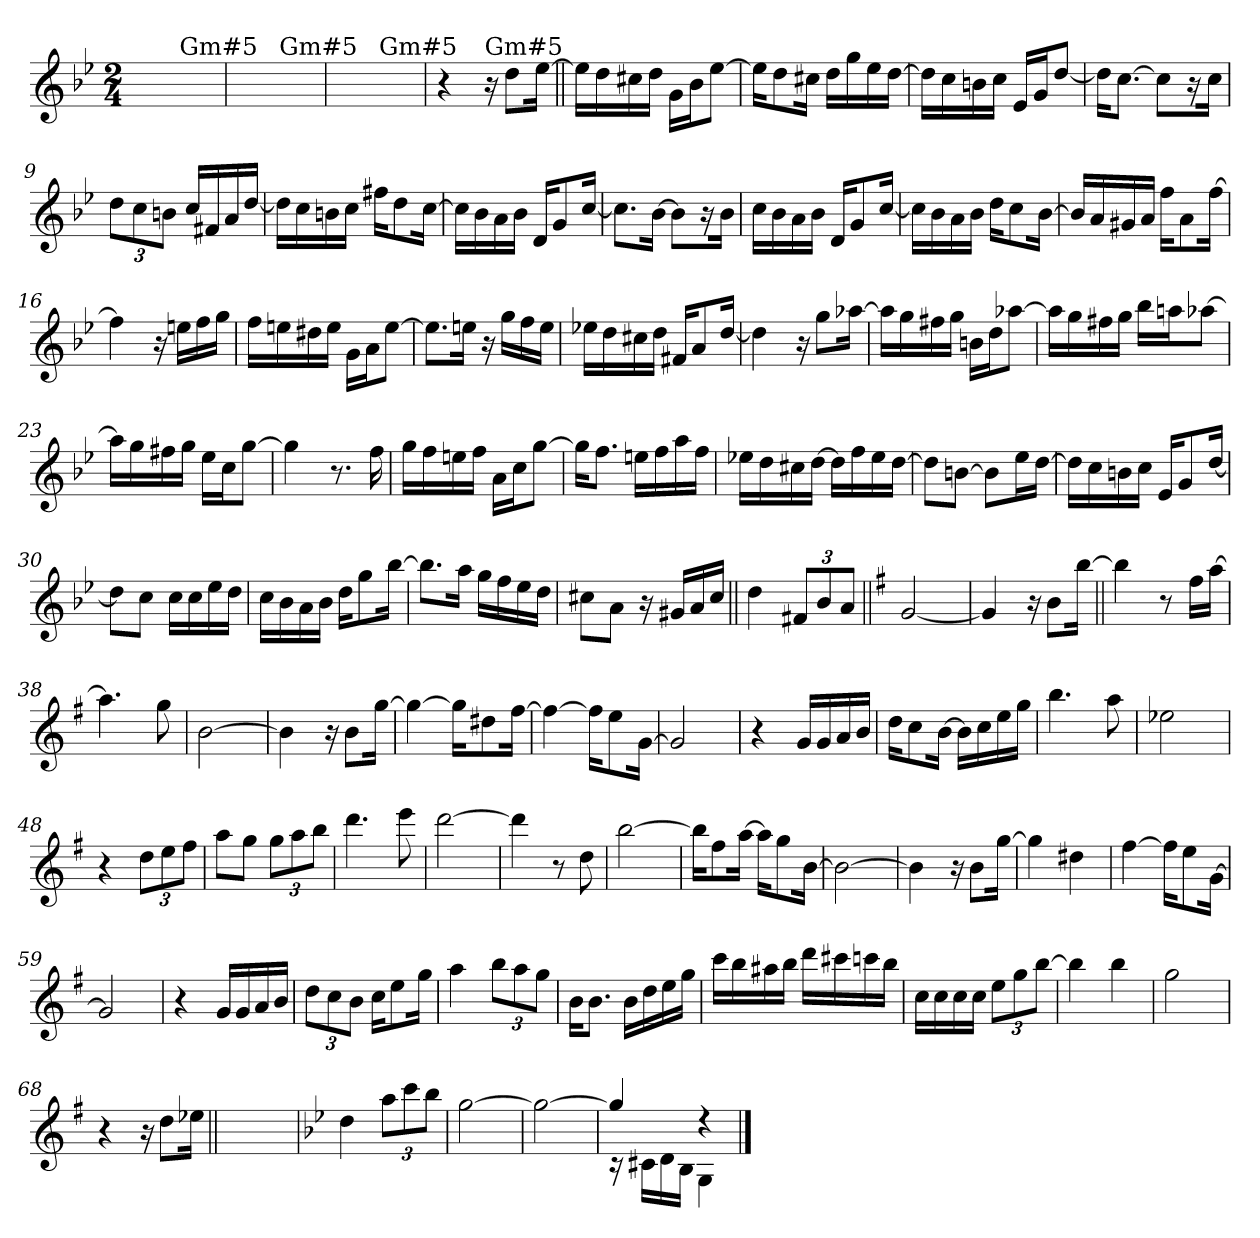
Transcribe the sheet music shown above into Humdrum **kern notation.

**kern
*part1
*staff1
*clefG2
*k[b-e-]
*B-:
*M2/4
=1
*^
2ryy	4ryy
!	!LO:TX:a:t=Gm#5
.	4ryy
=2	=2
2ryy	4ryy
!	!LO:TX:a:t=Gm#5
.	4ryy
=3	=3
2ryy	4ryy
!	!LO:TX:a:t=Gm#5
.	4ryy
*v	*v
=4
4r
!LO:TX:a:t=Gm#5
16r
8dd\L
[16ee-\Jk
!!LO:LB:g=z
=5||
16ee-\LL]
16dd\
16cc#X\
16dd\JJ
16g\LL
16b-\J
[8ee-\J
=6
16ee-\KL]
8dd\
16cc#X\Jk
16dd\LL
16gg\
16ee-\
[16dd\JJ
=7
16dd\LL]
16cc\
16bn\
16cc\JJ
16e-/LL
16g/J
[8dd/J
=8
16dd\KL]
[8.cc\J
8cc\L]
16r
16cc\Jk
=9
*Xbrackettup
12dd\L
12cc\
12bn\J
16cc/LL
16f#X/
16a/
[16dd/JJ
!!LO:LB:g=z
=10
16dd\LL]
16cc\
16bn\
16cc\JJ
16ff#X\KL
8dd\
[16cc\Jk
=11
16cc\LL]
16b-\
16a\
16b-\JJ
16d/KL
8g/
[16cc/Jk
=12
8.cc\L]
[16b-\Jk
8b-\L]
16r
16b-\Jk
=13
16cc\LL
16b-\
16a\
16b-\JJ
16d/KL
8g/
[16cc/Jk
=14
16cc\LL]
16b-\
16a\
16b-\JJ
16dd\KL
8cc\
[16b-\Jk
!!LO:LB:g=z
=15
16b-/LL]
16a/
16g#X/
16a/JJ
16ff\KL
8a\
[16ff\Jk
=16
4ff\]
16r
16een\LL
16ff\
16gg\JJ
=17
16ff\LL
16een\
16dd#X\
16ee\JJ
16g\LL
16a\J
[8ee\J
=18
8.ee\L]
16een\Jk
16r
16gg\LL
16ff\
16ee\JJ
=19
16ee-X\LL
16dd\
16cc#X\
16dd\JJ
16f#X/KL
8a/
[16dd/Jk
!!LO:LB:g=z
=20
4dd\]
16r
8gg\L
[16aa-X\Jk
=21
16aa-\LL]
16gg\
16ff#X\
16gg\JJ
16bn\LL
16dd\J
[8aa-X\J
=22
16aa-\LL]
16gg\
16ff#X\
16gg\JJ
16bb-\LL
16aan\J
[8aa-X\J
=23
16aa-\LL]
16gg\
16ff#X\
16gg\JJ
16ee-\LL
16cc\J
[8gg\J
=24
4gg\]
8.r
16ff\
!!LO:LB:g=z
=25
16gg\LL
16ff\
16een\
16ff\JJ
16a\LL
16cc\J
[8gg\J
=26
16gg\KL]
8.ff\J
16een\LL
16ff\
16aa\
16ff\JJ
=27
16ee-X\LL
16dd\
16cc#X\
[16dd\JJ
16dd\LL]
16ff\
16ee-\
[16dd\JJ
=28
8dd\L]
[8bn\J
8b\L]
16ee-\L
[16dd\JJ
=29
16dd\LL]
16cc\
16bn\
16cc\JJ
16e-/KL
8g/
[16dd/Jk
!!LO:LB:g=z
=30
8dd\L]
8cc\J
16cc\LL
16cc\
16ee-\
16dd\JJ
=31
16cc\LL
16b-\
16a\
16b-\JJ
16dd\KL
8gg\
[16bb-\Jk
=32
8.bb-\L]
16aa\Jk
16gg\LL
16ff\
16ee-\
16dd\JJ
=33
8cc#X\L
8a\J
16r
16g#X/LL
16a/
16cc#/JJ
!!LO:LB:g=z
=34||
4dd\
12f#X/L
12b-/
12a/J
=35||
*k[f#]
*G:
[2g/
=36
4g/]
16r
8b\L
[16bb\Jk
=37||
4bb\]
8r
16ff#\LL
[16aa\JJ
=38
4.aa\]
8gg\
!!LO:LB:g=z
=39
[2b\
=40
4b\]
16r
8b\L
[16gg\Jk
=41
4gg\_
16gg\KL]
8dd#X\
[16ff#\Jk
=42
4ff#\_
16ff#\KL]
8ee\
[16g\Jk
=43
2g/]
!!LO:LB:g=z
=44
4r
16g/LL
16g/
16a/
16b/JJ
=45
16dd\KL
8cc\
[16b\Jk
16b\LL]
16cc\
16ee\
16gg\JJ
=46
4.bb\
8aa\
=47
2ee-X\
=48
4r
12dd\L
12ee\
12ff#\J
!!LO:PB:g=z
=49
8aa\L
8gg\J
12gg\L
12aa\
12bb\J
=50
4.ddd\
8eee\
=51
[2ddd\
=52
4ddd\]
8r
8dd\
=53
[2bb\
=54
16bb\KL]
8ff#\
[16aa\Jk
16aa\KL]
8gg\
[16b\Jk
!!LO:LB:g=z
=55
2b\_
=56
4b\]
16r
8b\L
[16gg\Jk
=57
4gg\]
4dd#X\
=58
[4ff#\
16ff#\KL]
8ee\
[16g\Jk
=59
2g/]
!!LO:LB:g=z
=60
4r
16g/LL
16g/
16a/
16b/JJ
=61
12dd\L
12cc\
12b\J
16cc\KL
8ee\
16gg\Jk
=62
4aa\
12bb\L
12aa\
12gg\J
=63
16b\KL
8.b\J
16b\LL
16dd\
16ee\
16gg\JJ
=64
16ccc\LL
16bb\
16aa#X\
16bb\JJ
16ddd\LL
16ccc#X\
16cccn\
16bb\JJ
!!LO:LB:g=z
=65
16cc\LL
16cc\
16cc\
16cc\JJ
12ee\L
12gg\
[12bb\J
=66
4bb\]
4bb\
=67
2gg\
=68
4r
16r
8dd\L
(>16ee-X\Jk
=68X1||
*stria0
2ryy
!!LO:LB:g=z
=69
*stria5
*k[b-e-]
*B-:
4dd\
12aa\L
12ccc\
12bb-\J
=70
[2gg\
=71
2gg\_
=72
*^
4gg/]	16rc
.	16c#X\LL
.	16d\
.	16B-\JJ
4rdd	4G\
*v	*v
==
*-
